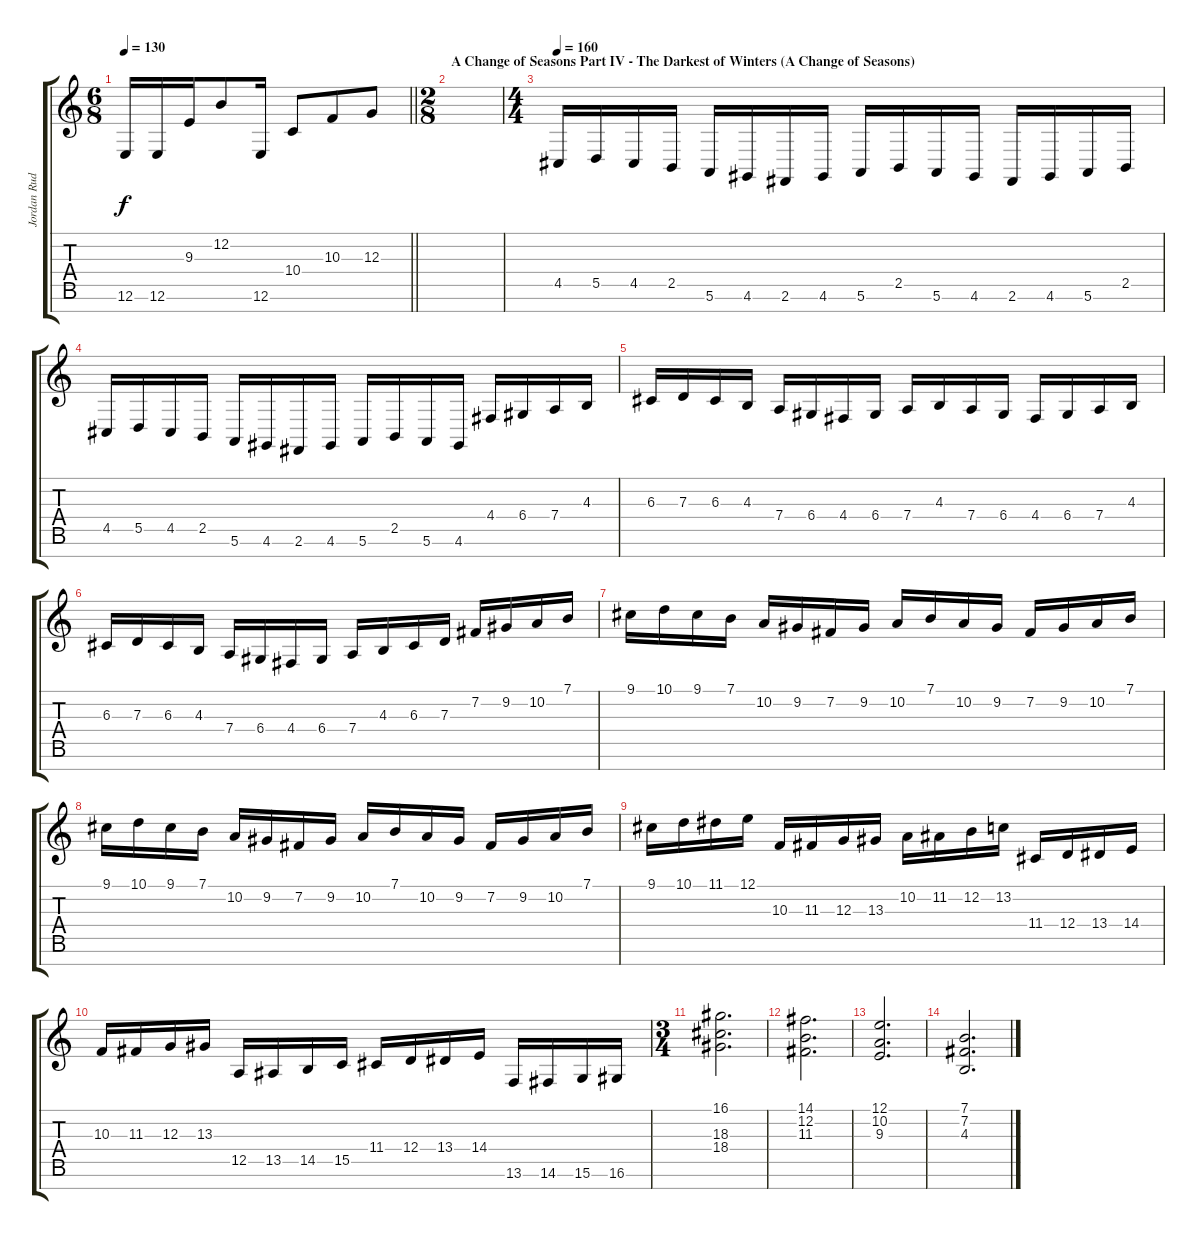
\track ("Jordan Rudess Lead 1" "Jordan Rud") {instrument lead2sawtooth}
\staff {score tabs}
\tuning (E4 B3 G3 D3 A2 E2 B1) {hide}
\ts (6 8)
\tempo 130
\clef g2
\barLineRight lightlight
\ks c
12.6.16{dy f} 12.6.16 9.3.16 12.2.8 12.6.16 10.4.8 10.3.8 12.3.8 |
\ts (2 8)
\section ("" "A Change of Seasons Part IV - The Darkest of Winters (A Change of Seasons)")
|
\ts (4 4)
\tempo 160
4.5.16{volume 9 instrument lead2sawtooth} 5.5.16 4.5.16 2.5.16 5.6.16 4.6.16 2.6.16 4.6.16 5.6.16 2.5.16 5.6.16 4.6.16 2.6.16 4.6.16 5.6.16 2.5.16 |
4.5.16 5.5.16 4.5.16 2.5.16 5.6.16 4.6.16 2.6.16 4.6.16 5.6.16 2.5.16 5.6.16 4.6.16 4.4.16 6.4.16 7.4.16 4.3.16 |
6.3.16 7.3.16 6.3.16 4.3.16 7.4.16 6.4.16 4.4.16 6.4.16 7.4.16 4.3.16 7.4.16 6.4.16 4.4.16 6.4.16 7.4.16 4.3.16 |
6.3.16 7.3.16 6.3.16 4.3.16 7.4.16 6.4.16 4.4.16 6.4.16 7.4.16 4.3.16 6.3.16 7.3.16 7.2.16 9.2.16 10.2.16 7.1.16 |
9.1.16 10.1.16 9.1.16 7.1.16 10.2.16 9.2.16 7.2.16 9.2.16 10.2.16 7.1.16 10.2.16 9.2.16 7.2.16 9.2.16 10.2.16 7.1.16 |
9.1.16 10.1.16 9.1.16 7.1.16 10.2.16 9.2.16 7.2.16 9.2.16 10.2.16 7.1.16 10.2.16 9.2.16 7.2.16 9.2.16 10.2.16 7.1.16 |
9.1.16 10.1.16 11.1.16 12.1.16 10.3.16 11.3.16 12.3.16 13.3.16 10.2.16 11.2.16 12.2.16 13.2.16 11.4.16 12.4.16 13.4.16 14.4.16 |
10.3.16 11.3.16 12.3.16 13.3.16 12.5.16 13.5.16 14.5.16 15.5.16 11.4.16 12.4.16 13.4.16 14.4.16 13.6.16 14.6.16 15.6.16 16.6.16 |
\ts (3 4)
(16.1 18.3 18.4).2{d instrument stringensemble1} |
(14.1 12.2 11.3).2{d} |
(12.1 10.2 9.3).2{d} |
(7.1 7.2 4.3).2{d}
